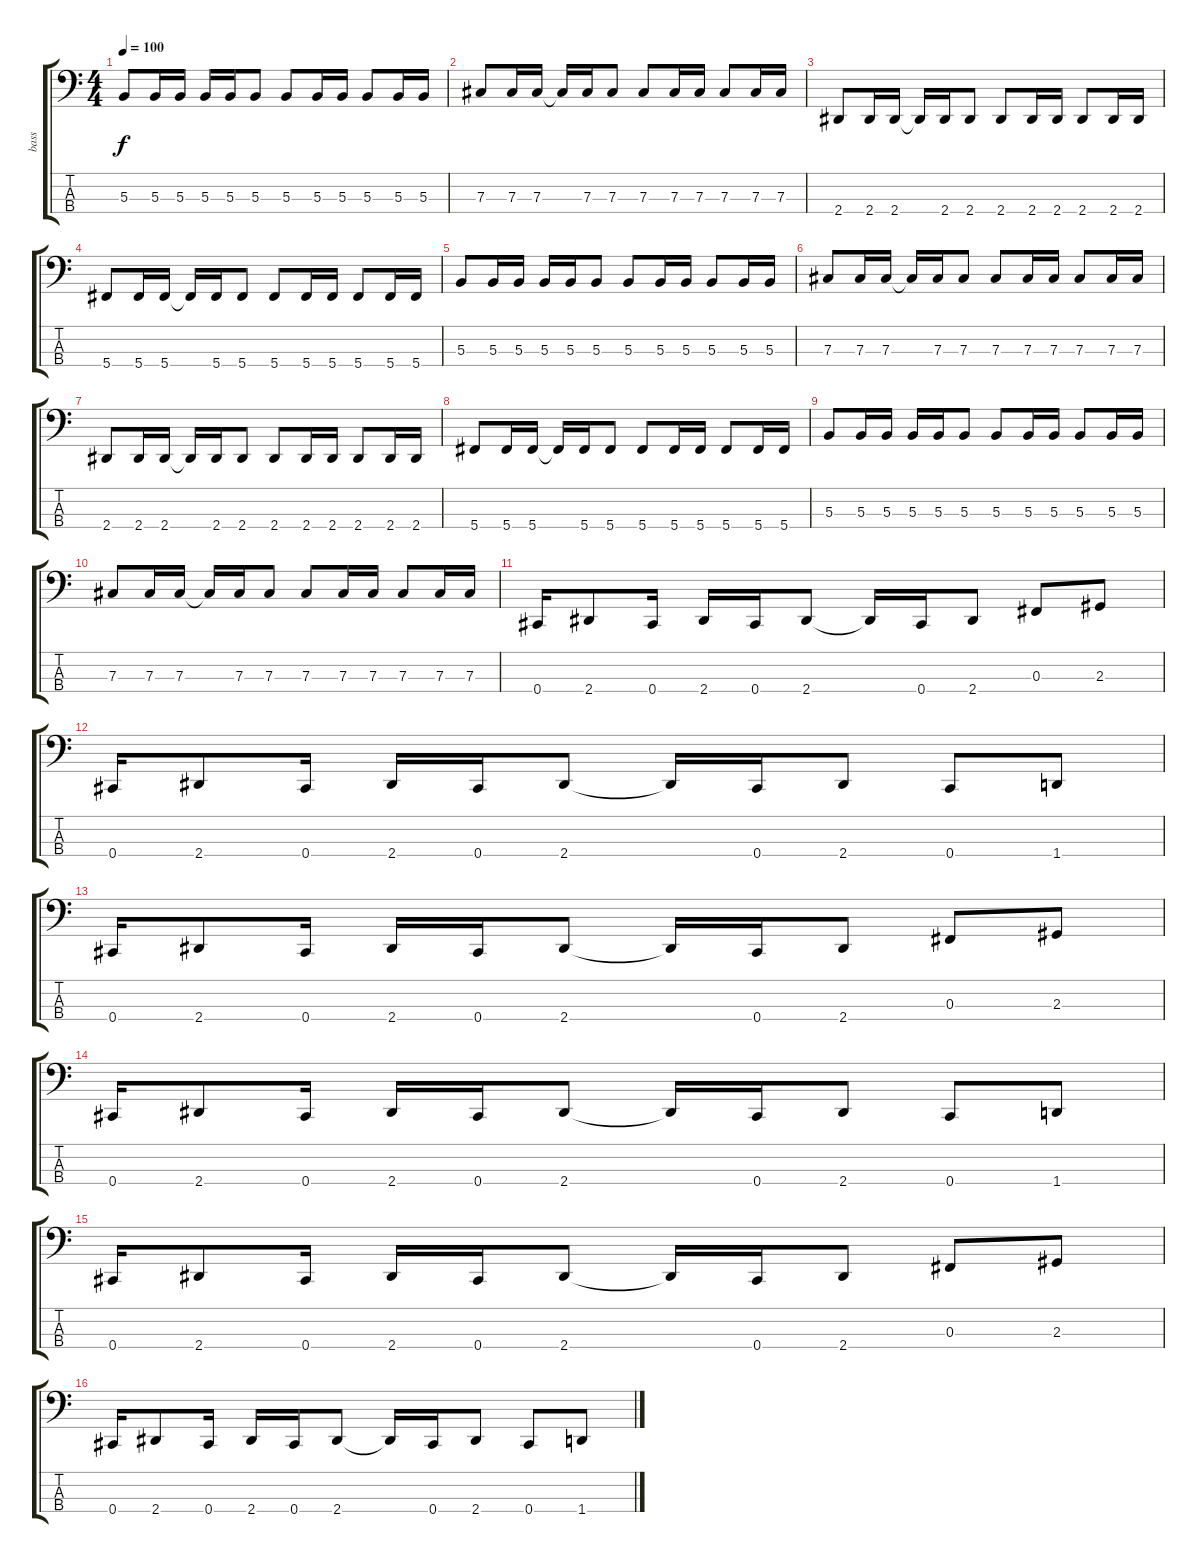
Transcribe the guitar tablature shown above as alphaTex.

\track ("bass" "bass") {instrument electricbassfinger}
\staff {score tabs}
\tuning (E2 B1 Gb1 Db1) {hide}
\ts (4 4)
\tempo 100
\clef f4
\ks c
5.3.8{dy f} 5.3.16 5.3.16 5.3.16 5.3.16 5.3.8 5.3.8 5.3.16 5.3.16 5.3.8 5.3.16 5.3.16 |
7.3.8 7.3.16 7.3.16 7.3{t}.16 7.3.16 7.3.8 7.3.8 7.3.16 7.3.16 7.3.8 7.3.16 7.3.16 |
2.4.8 2.4.16 2.4.16 2.4{t}.16 2.4.16 2.4.8 2.4.8 2.4.16 2.4.16 2.4.8 2.4.16 2.4.16 |
5.4.8 5.4.16 5.4.16 5.4{t}.16 5.4.16 5.4.8 5.4.8 5.4.16 5.4.16 5.4.8 5.4.16 5.4.16 |
5.3.8 5.3.16 5.3.16 5.3.16 5.3.16 5.3.8 5.3.8 5.3.16 5.3.16 5.3.8 5.3.16 5.3.16 |
7.3.8 7.3.16 7.3.16 7.3{t}.16 7.3.16 7.3.8 7.3.8 7.3.16 7.3.16 7.3.8 7.3.16 7.3.16 |
2.4.8 2.4.16 2.4.16 2.4{t}.16 2.4.16 2.4.8 2.4.8 2.4.16 2.4.16 2.4.8 2.4.16 2.4.16 |
5.4.8 5.4.16 5.4.16 5.4{t}.16 5.4.16 5.4.8 5.4.8 5.4.16 5.4.16 5.4.8 5.4.16 5.4.16 |
5.3.8 5.3.16 5.3.16 5.3.16 5.3.16 5.3.8 5.3.8 5.3.16 5.3.16 5.3.8 5.3.16 5.3.16 |
7.3.8 7.3.16 7.3.16 7.3{t}.16 7.3.16 7.3.8 7.3.8 7.3.16 7.3.16 7.3.8 7.3.16 7.3.16 |
0.4.16 2.4.8 0.4.16 2.4.16 0.4.16 2.4.8 2.4{t}.16 0.4.16 2.4.8 0.3.8 2.3.8 |
0.4.16 2.4.8 0.4.16 2.4.16 0.4.16 2.4.8 2.4{t}.16 0.4.16 2.4.8 0.4.8 1.4.8 |
0.4.16 2.4.8 0.4.16 2.4.16 0.4.16 2.4.8 2.4{t}.16 0.4.16 2.4.8 0.3.8 2.3.8 |
0.4.16 2.4.8 0.4.16 2.4.16 0.4.16 2.4.8 2.4{t}.16 0.4.16 2.4.8 0.4.8 1.4.8 |
0.4.16 2.4.8 0.4.16 2.4.16 0.4.16 2.4.8 2.4{t}.16 0.4.16 2.4.8 0.3.8 2.3.8 |
0.4.16 2.4.8 0.4.16 2.4.16 0.4.16 2.4.8 2.4{t}.16 0.4.16 2.4.8 0.4.8 1.4.8
